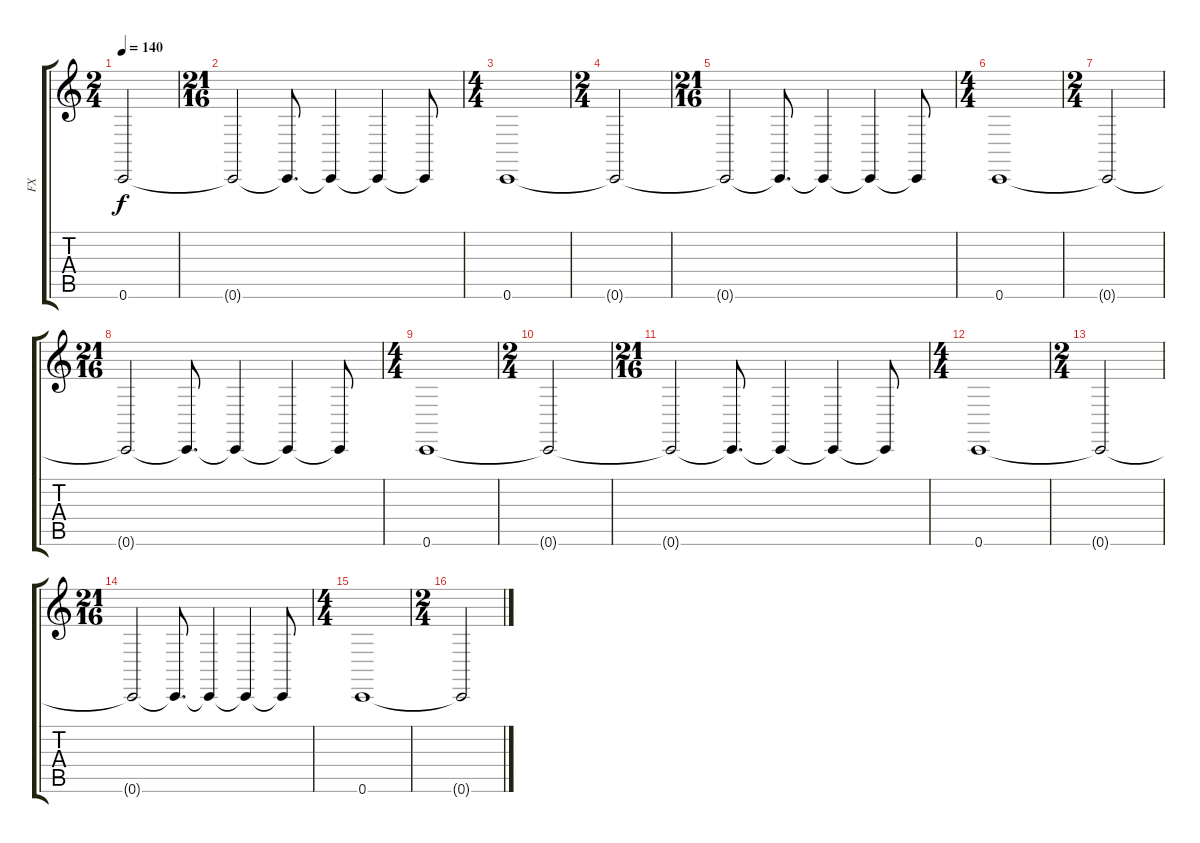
\track ("FX" "FX") {instrument pad4choir}
\staff {score tabs}
\tuning (C4 G3 Eb3 Bb2 F2 C2) {hide}
\ts (2 4)
\tempo 140
\clef g2
\ks c
0.6{t}.2{dy f} |
\ts (21 16)
0.6{t}.2 0.6{t}.8{d} 0.6{t}.4 0.6{t}.4 0.6{t}.8 |
\ts (4 4)
0.6.1 |
\ts (2 4)
0.6{t}.2 |
\ts (21 16)
0.6{t}.2 0.6{t}.8{d} 0.6{t}.4 0.6{t}.4 0.6{t}.8 |
\ts (4 4)
0.6.1 |
\ts (2 4)
0.6{t}.2 |
\ts (21 16)
0.6{t}.2 0.6{t}.8{d} 0.6{t}.4 0.6{t}.4 0.6{t}.8 |
\ts (4 4)
0.6.1 |
\ts (2 4)
0.6{t}.2 |
\ts (21 16)
0.6{t}.2 0.6{t}.8{d} 0.6{t}.4 0.6{t}.4 0.6{t}.8 |
\ts (4 4)
0.6.1 |
\ts (2 4)
0.6{t}.2 |
\ts (21 16)
0.6{t}.2 0.6{t}.8{d} 0.6{t}.4 0.6{t}.4 0.6{t}.8 |
\ts (4 4)
0.6.1 |
\ts (2 4)
0.6{t}.2
